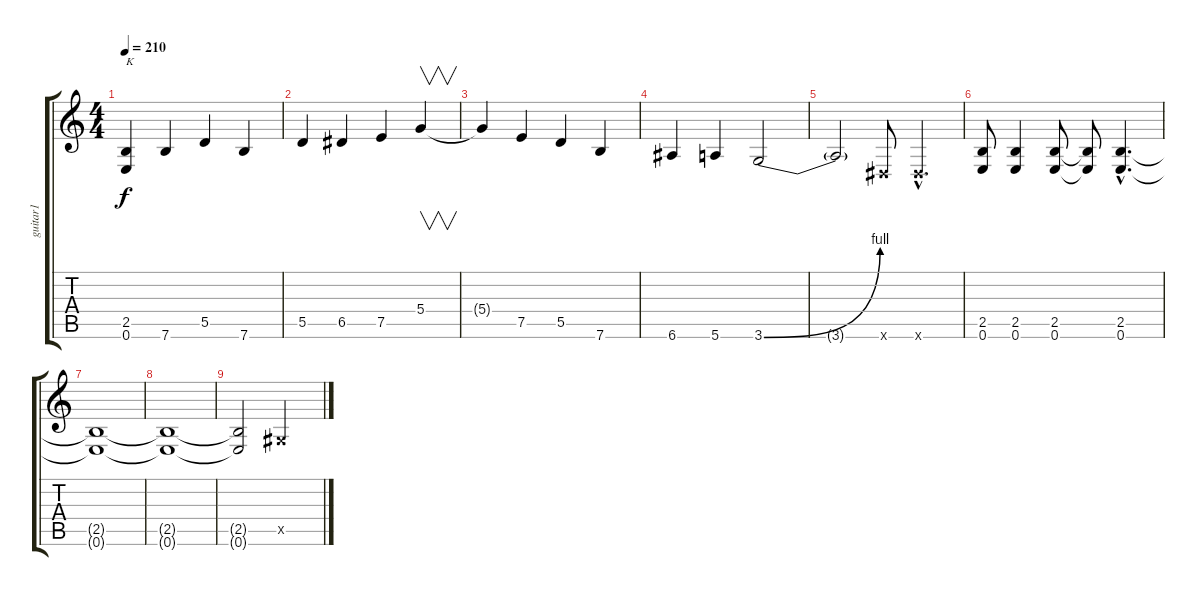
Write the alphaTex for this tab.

\track ("guitar1" "guitar1") {instrument distortionguitar}
\staff {score tabs}
\tuning (E4 B3 G3 D3 A2 E2) {hide}
\ts (4 4)
\tempo 210
\clef g2
\ks c
(2.5 0.6).4{txt "K" dy f} 7.6.4 5.5.4 7.6.4 |
5.5.4 6.5.4 7.5.4 5.4.4{v} |
5.4{t}.4 7.5.4 5.5.4 7.6.4 |
6.6.4 5.6.4 3.6{be (bend 0 0 60 4)}.2 |
3.6{t}.2 -1.6{x}.8 -1.6{hac x}.4{d} |
(2.5 0.6).8 (2.5 0.6).4 (2.5 0.6).8 (2.5{t} 0.6{t}).8 (2.5{hac} 0.6{hac}).4{d} |
(2.5{t} 0.6{t}).1 |
(2.5{t} 0.6{t}).1 |
(2.5{t} 0.6{t}).2 -1.5{x}.2
